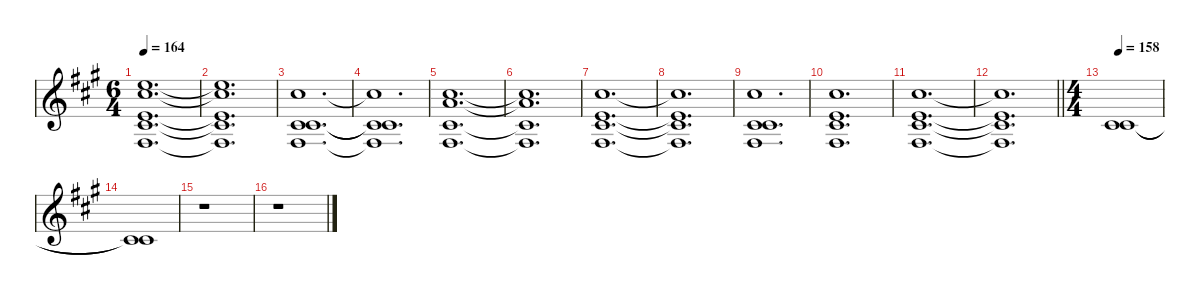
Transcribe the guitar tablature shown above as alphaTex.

\defaultSystemsLayout 4
\hideDynamics
\bracketExtendMode nobrackets
\singleTrackTrackNamePolicy hidden
\multiTrackTrackNamePolicy hidden
\firstSystemTrackNameMode fullname
\firstSystemTrackNameOrientation horizontal
\otherSystemsTrackNameOrientation horizontal
\track ("Keyboards" "vln.") {instrument synthstrings1}
\staff {score}
\tuning (E4 B3 G3 D3 A2 E2)
\ts (6 4)
\tempo 164
\clef g2
\ks f#minor
(14.2{acc #} 9.3{acc forcenatural} 11.4{acc #} 9.5{acc #} 12.1{acc forcenatural}).1{d dy mf beam Up} |
(14.2{t acc #} 9.3{t acc forcenatural} 11.4{t acc #} 9.5{t acc #} 12.1{t acc forcenatural}).1{d dy f beam Up} |
(14.2{acc #} 6.3{acc #} 11.4{acc #} 9.5{acc #}).1{d dy mf beam Up} |
(14.2{t acc #} 6.3{t acc #} 11.4{t acc #} 9.5{t acc #}).1{d dy f beam Up} |
(14.2{acc #} 14.3{acc forcenatural} 11.4{acc #} 9.5{acc #}).1{d dy mf beam Up} |
(14.2{t acc #} 14.3{t acc forcenatural} 11.4{t acc #} 9.5{t acc #}).1{d beam Up} |
(14.2{acc #} 9.3{acc forcenatural} 11.4{acc #} 9.5{acc #}).1{d beam Up} |
(14.2{t acc #} 9.3{t acc forcenatural} 11.4{t acc #} 9.5{t acc #}).1{d dy f beam Up} |
(14.2{acc #} 6.3{acc #} 11.4{acc #} 9.5{acc #}).1{d dy mf beam Up} |
(14.2{acc #} 9.3{acc forcenatural} 11.4{acc #} 9.5{acc #}).1{d beam Up} |
(14.2{acc #} 9.3{acc forcenatural} 11.4{acc #} 9.5{acc #}).1{d beam Up} |
\barLineRight lightlight
(14.2{t acc #} 9.3{t acc forcenatural} 11.4{t acc #} 9.5{t acc #}).1{d beam Up} |
\ts (4 4)
\beaming (8 2 2 2 2)
\tempo 158
(6.3{acc #} 11.4{acc #}).1{dy f beam Up} |
(6.3{t acc #} 11.4{t acc #}).1{beam Up} |
r.1{beam Down} |
r.1{beam Down}
